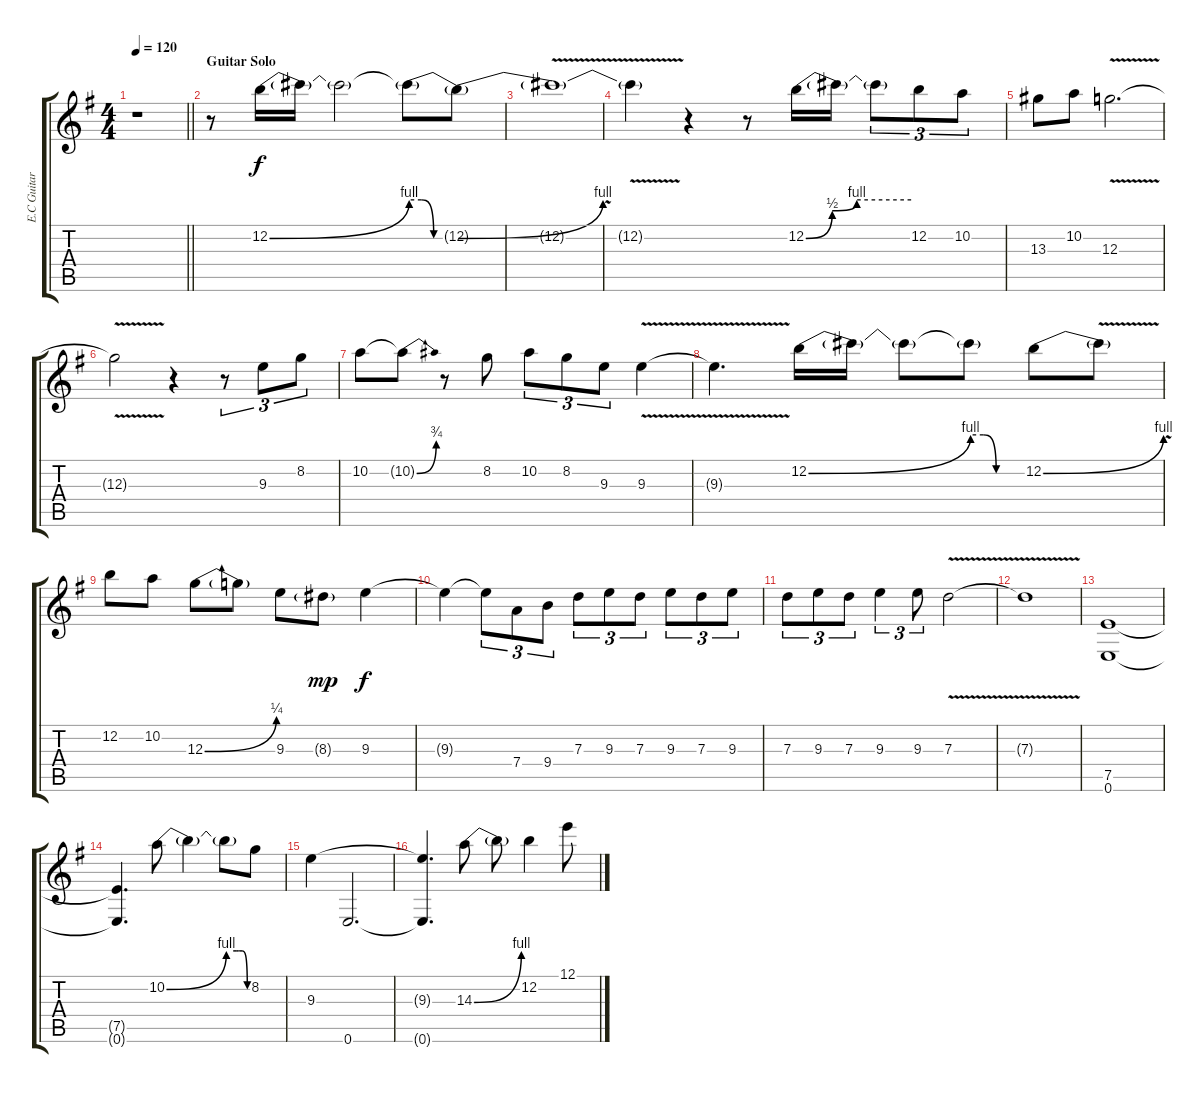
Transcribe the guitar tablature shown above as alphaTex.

\track ("E.C Guitar" "E.C Guitar") {instrument overdrivenguitar}
\staff {score tabs}
\tuning (E4 B3 G3 D3 A2 E2) {hide}
\ts (4 4)
\tempo 120
\clef g2
\barLineRight lightlight
\ks eminor
r.1{dy f} |
\section ("" "Guitar Solo")
r.8 12.2{be (bend 0 0 60 4)}.16 12.2{t}.16 12.2{t}.2 12.2{be (custom 0 4 15 4 30 0 60 0) t}.8 12.2{be (bend 0 0 60 4) t}.8 |
12.2{v t}.1 |
12.2{t}.4 r.4 r.8 12.2{be (custom 0 0 15 2 29 4 60 4)}.16 12.2{t}.16 12.2{t}.8{tu (3 2)} 12.2.8{tu (3 2)} 10.2.8{tu (3 2)} |
13.3.8 10.2.8 12.3{v}.2{d} |
12.3{t}.2 r.4 r.8{tu (3 2)} 9.3.8{tu (3 2)} 8.2.8{tu (3 2)} |
10.2.8 10.2{be (bend 0 0 60 3) t}.8 r.8 8.2.8 10.2.8{tu (3 2)} 8.2.8{tu (3 2)} 9.3.8{tu (3 2)} 9.3{v}.4 |
9.3{t}.4{d} 12.2{be (bend 0 0 60 4)}.16 12.2{t}.16 12.2{t}.8 12.2{be (custom 0 4 15 4 30 0 60 0) t}.8 12.2{be (bend 0 0 60 4)}.8 12.2{v t}.8 |
12.2.8 10.2.8 12.3{be (bend 0 0 60 1)}.8 12.3{t}.8 9.3.8 8.3{g}.8{dy mp} 9.3.4{dy f} |
9.3{t}.4 9.3{t}.8{tu (3 2)} 7.4.8{tu (3 2)} 9.4.8{tu (3 2)} 7.3.8{tu (3 2)} 9.3.8{tu (3 2)} 7.3.8{tu (3 2)} 9.3.8{tu (3 2)} 7.3.8{tu (3 2)} 9.3.8{tu (3 2)} |
7.3.8{tu (3 2)} 9.3.8{tu (3 2)} 7.3.8{tu (3 2)} 9.3.4{tu (3 2)} 9.3.8{tu (3 2)} 7.3{v}.2 |
7.3{v t}.1 |
(7.5 0.6).1 |
(7.5{t} 0.6{t}).4{d} 10.2{be (bend 0 0 60 4)}.8 10.2{t}.4 10.2{be (custom 0 4 30 4 34 4 39 4 45 4 60 0) t}.8 8.2.8 |
9.3.4 0.6.2{d} |
(9.3{t} 0.6{t}).4{d} 14.3{be (bend 0 0 60 4)}.8 14.3{t}.8 12.2.4 12.1.8
